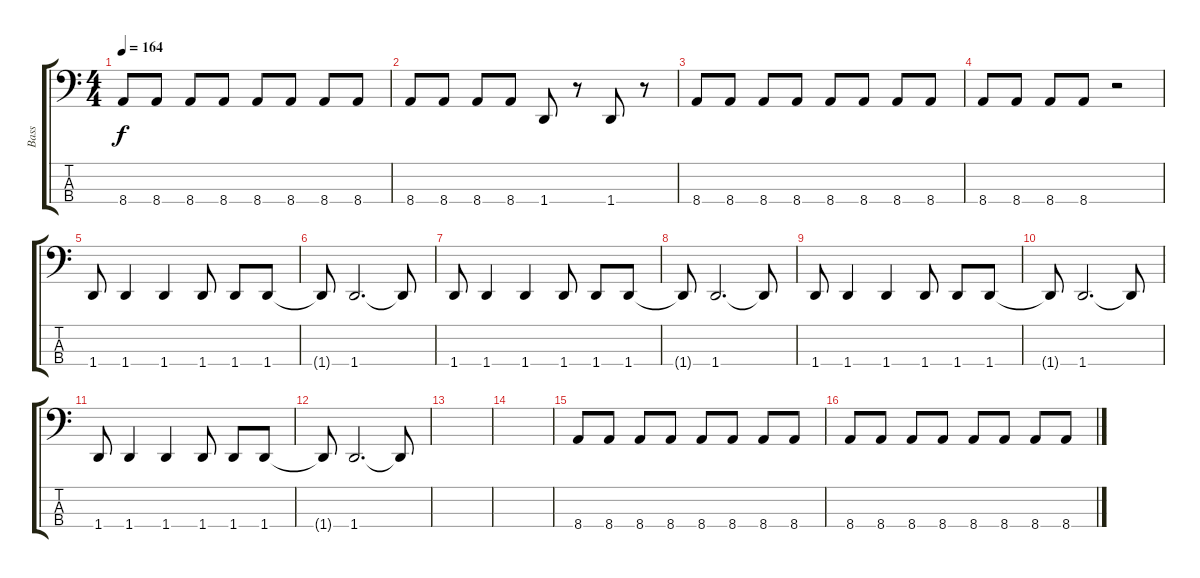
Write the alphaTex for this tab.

\track ("Bass" "Bass") {instrument electricbasspick}
\staff {score tabs}
\tuning (Gb2 Db2 Ab1 Db1) {hide}
\ts (4 4)
\tempo 164
\clef f4
\ks c
8.4.8{dy f} 8.4.8 8.4.8 8.4.8 8.4.8 8.4.8 8.4.8 8.4.8 |
8.4.8 8.4.8 8.4.8 8.4.8 1.4.8 r.8 1.4.8 r.8 |
8.4.8 8.4.8 8.4.8 8.4.8 8.4.8 8.4.8 8.4.8 8.4.8 |
8.4.8 8.4.8 8.4.8 8.4.8 r.2 |
1.4.8 1.4.4 1.4.4 1.4.8 1.4.8 1.4.8 |
1.4{t}.8 1.4.2{d} 1.4{t}.8 |
1.4.8 1.4.4 1.4.4 1.4.8 1.4.8 1.4.8 |
1.4{t}.8 1.4.2{d} 1.4{t}.8 |
1.4.8 1.4.4 1.4.4 1.4.8 1.4.8 1.4.8 |
1.4{t}.8 1.4.2{d} 1.4{t}.8 |
1.4.8 1.4.4 1.4.4 1.4.8 1.4.8 1.4.8 |
1.4{t}.8 1.4.2{d} 1.4{t}.8 |
|
|
8.4.8 8.4.8 8.4.8 8.4.8 8.4.8 8.4.8 8.4.8 8.4.8 |
8.4.8 8.4.8 8.4.8 8.4.8 8.4.8 8.4.8 8.4.8 8.4.8
